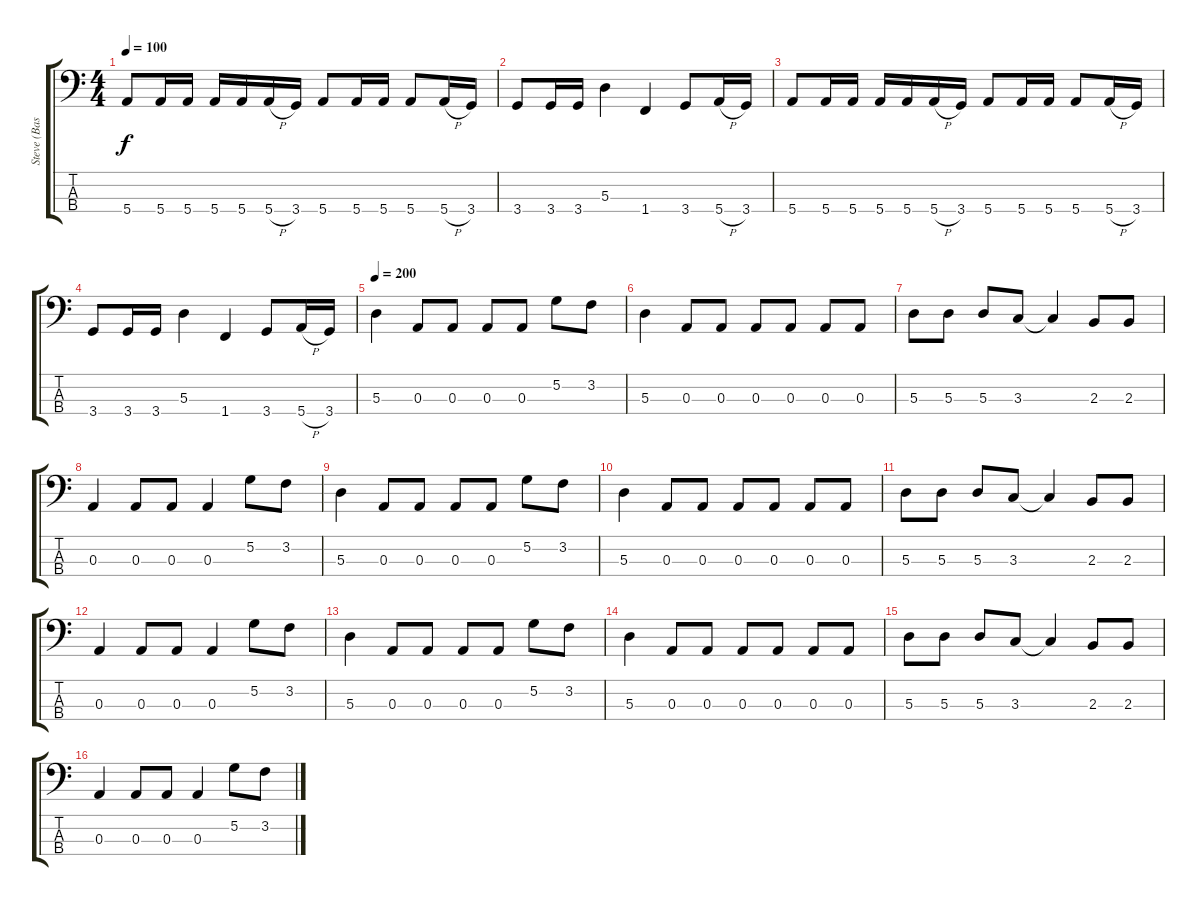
\track ("Steve (Bass)" "Steve (Bas") {instrument electricbasspick}
\staff {score tabs}
\tuning (G2 D2 A1 E1) {hide}
\ts (4 4)
\tempo 100
\clef f4
\ks c
5.4.8{dy f} 5.4.16 5.4.16 5.4.16 5.4.16 5.4{h}.16 3.4.16 5.4.8 5.4.16 5.4.16 5.4.8 5.4{h}.16 3.4.16 |
3.4.8 3.4.16 3.4.16 5.3.4 1.4.4 3.4.8 5.4{h}.16 3.4.16 |
5.4.8 5.4.16 5.4.16 5.4.16 5.4.16 5.4{h}.16 3.4.16 5.4.8 5.4.16 5.4.16 5.4.8 5.4{h}.16 3.4.16 |
3.4.8 3.4.16 3.4.16 5.3.4 1.4.4 3.4.8 5.4{h}.16 3.4.16 |
\tempo 200
5.3.4 0.3.8 0.3.8 0.3.8 0.3.8 5.2.8 3.2.8 |
5.3.4 0.3.8 0.3.8 0.3.8 0.3.8 0.3.8 0.3.8 |
5.3.8 5.3.8 5.3.8 3.3.8 3.3{t}.4 2.3.8 2.3.8 |
0.3.4 0.3.8 0.3.8 0.3.4 5.2.8 3.2.8 |
5.3.4 0.3.8 0.3.8 0.3.8 0.3.8 5.2.8 3.2.8 |
5.3.4 0.3.8 0.3.8 0.3.8 0.3.8 0.3.8 0.3.8 |
5.3.8 5.3.8 5.3.8 3.3.8 3.3{t}.4 2.3.8 2.3.8 |
0.3.4 0.3.8 0.3.8 0.3.4 5.2.8 3.2.8 |
5.3.4 0.3.8 0.3.8 0.3.8 0.3.8 5.2.8 3.2.8 |
5.3.4 0.3.8 0.3.8 0.3.8 0.3.8 0.3.8 0.3.8 |
5.3.8 5.3.8 5.3.8 3.3.8 3.3{t}.4 2.3.8 2.3.8 |
0.3.4 0.3.8 0.3.8 0.3.4 5.2.8 3.2.8
